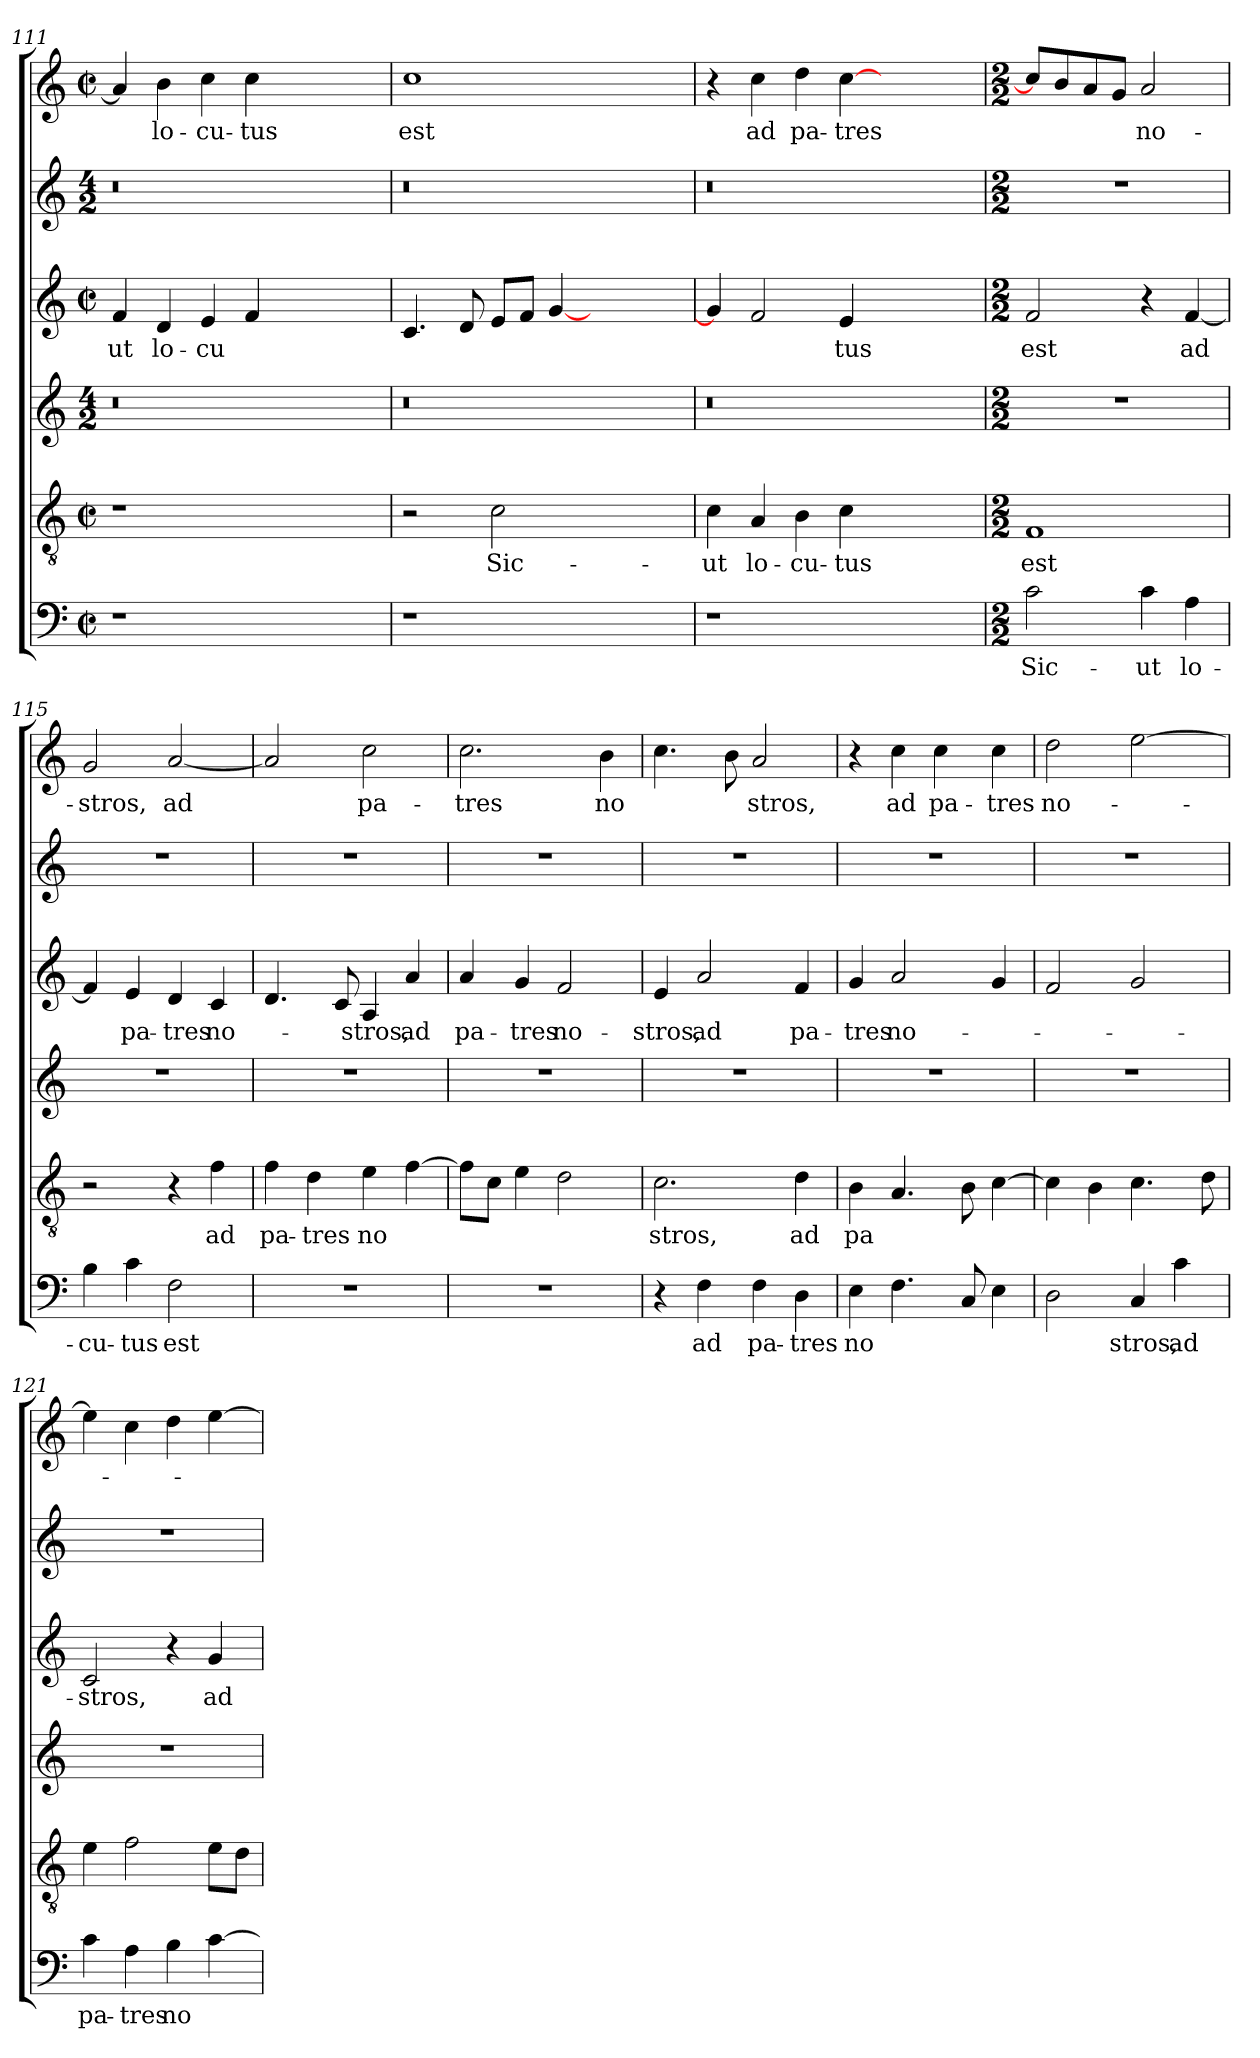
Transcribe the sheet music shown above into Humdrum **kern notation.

**kern	**text	**kern	**text	**kern	**kern	**text	**kern	**kern	**text
*part6	*part6	*part5	*part5	*part4	*part3	*part3	*part2	*part1	*part1
*staff6	*staff6	*staff5	*staff5	*staff4	*staff3	*staff3	*staff2	*staff1	*staff1
*clefF4	*	*clefGv2	*	*clefG2	*clefG2	*	*clefG2	*clefG2	*
*k[]	*	*k[]	*	*k[]	*k[]	*	*k[]	*k[]	*
*C:	*	*C:	*	*C:	*C:	*	*C:	*C:	*
*M2/2	*	*M2/2	*	*M4/2	*M2/2	*	*M4/2	*M2/2	*
*met(c|)	*	*met(c|)	*	*	*met(c|)	*	*	*met(c|)	*
=111	=111	=111	=111	=111	=111	=111	=111	=111	=111
!	!	!	!	!	!	!LO:LY:b	!	!	!
1r	.	1r	.	0r	4f/	-ut	0r	4a/]	.
!	!	!	!	!	!	!LO:LY:b	!	!	!LO:LY:b
.	.	.	.	.	4d/	lo-	.	4b\	lo-
!	!	!	!	!	!	!LO:LY:b	!	!	!LO:LY:b
.	.	.	.	.	4e/	-cu	.	4cc\	-cu-
!	!	!	!	!	!	!	!	!	!LO:LY:b
.	.	.	.	.	4f/	.	.	4cc\	-tus
1ryy	.	1ryy	.	.	1ryy	.	.	1ryy	.
=112	=112	=112	=112	=112	=112	=112	=112	=112	=112
!	!	!	!	!	!	!	!	!	!LO:LY:b
1r	.	2r	.	0r	4.c/	.	0r	1cc	est
.	.	.	.	.	8d/	.	.	.	.
!	!	!	!LO:LY:b	!	!	!	!	!	!
.	.	2c\	Sic-	.	8e/L	.	.	.	.
.	.	.	.	.	8f/J	.	.	.	.
.	.	.	.	.	[4g/	.	.	.	.
1ryy	.	1ryy	.	.	1ryy	.	.	1ryy	.
=113	=113	=113	=113	=113	=113	=113	=113	=113	=113
!	!	!	!LO:LY:b	!	!	!	!	!	!
1r	.	4c\	-ut	0r	4g/]	.	0r	4r	.
!	!	!	!LO:LY:b	!	!	!	!	!	!LO:LY:b
.	.	4A/	lo-	.	2f/	.	.	4cc\	ad
!	!	!	!LO:LY:b	!	!	!	!	!	!LO:LY:b
.	.	4B\	-cu-	.	.	.	.	4dd\	pa-
!	!	!	!LO:LY:b	!	!	!LO:LY:b	!	!	!LO:LY:b
.	.	4c\	-tus	.	4e/	tus	.	[4cc\	-tres
1ryy	.	1ryy	.	.	1ryy	.	.	1ryy	.
!!LO:PB:g=z
=114	=114	=114	=114	=114	=114	=114	=114	=114	=114
*M2/2	*	*M2/2	*	*M2/2	*M2/2	*	*M2/2	*M2/2	*
!	!LO:LY:b	!	!LO:LY:b	!	!	!LO:LY:b	!	!	!
2c\	Sic-	1F	est	1r	2f/	est	1r	8cc/L]	.
.	.	.	.	.	.	.	.	8b/	.
.	.	.	.	.	.	.	.	8a/	.
.	.	.	.	.	.	.	.	8g/J	.
!	!LO:LY:b	!	!	!	!	!	!	!	!LO:LY:b
4c\	-ut	.	.	.	4r	.	.	2a/	no-
!	!LO:LY:b	!	!	!	!	!LO:LY:b	!	!	!
4A\	lo-	.	.	.	[4f/	ad	.	.	.
=115	=115	=115	=115	=115	=115	=115	=115	=115	=115
!	!LO:LY:b	!	!	!	!	!	!	!	!LO:LY:b
4B\	-cu-	2r	.	1r	4f/]	.	1r	2g/	-stros,
!	!LO:LY:b	!	!	!	!	!LO:LY:b	!	!	!
4c\	-tus	.	.	.	4e/	pa-	.	.	.
!	!LO:LY:b	!	!	!	!	!LO:LY:b	!	!	!LO:LY:b
2F\	est	4r	.	.	4d/	-tres	.	[2a/	ad
!	!	!	!LO:LY:b	!	!	!LO:LY:b	!	!	!
.	.	4f\	ad	.	4c/	no-	.	.	.
=116	=116	=116	=116	=116	=116	=116	=116	=116	=116
!	!	!	!LO:LY:b	!	!	!	!	!	!
1r	.	4f\	pa-	1r	4.d/	.	1r	2a/]	.
!	!	!	!LO:LY:b	!	!	!	!	!	!
.	.	4d\	-tres	.	.	.	.	.	.
.	.	.	.	.	8c/	.	.	.	.
!	!	!	!LO:LY:b	!	!	!LO:LY:b	!	!	!LO:LY:b
.	.	4e\	no	.	4A/	-stros,	.	2cc\	pa-
!	!	!	!	!	!	!LO:LY:b	!	!	!
.	.	[4f\	.	.	4a/	ad	.	.	.
=117	=117	=117	=117	=117	=117	=117	=117	=117	=117
!	!	!	!	!	!	!LO:LY:b	!	!	!LO:LY:b
1r	.	8f\L]	.	1r	4a/	pa-	1r	2.cc\	-tres
.	.	8c\J	.	.	.	.	.	.	.
!	!	!	!	!	!	!LO:LY:b	!	!	!
.	.	4e\	.	.	4g/	-tres	.	.	.
!	!	!	!	!	!	!LO:LY:b	!	!	!
.	.	2d\	.	.	2f/	no-	.	.	.
!	!	!	!	!	!	!	!	!	!LO:LY:b
.	.	.	.	.	.	.	.	4b\	no
=118	=118	=118	=118	=118	=118	=118	=118	=118	=118
!	!	!	!LO:LY:b	!	!	!LO:LY:b	!	!	!
4r	.	2.c\	stros,	1r	4e/	-stros,	1r	4.cc\	.
!	!LO:LY:b	!	!	!	!	!LO:LY:b	!	!	!
4F\	ad	.	.	.	2a/	ad	.	.	.
.	.	.	.	.	.	.	.	8b\	.
!	!LO:LY:b	!	!	!	!	!	!	!	!LO:LY:b
4F\	pa-	.	.	.	.	.	.	2a/	stros,
!	!LO:LY:b	!	!LO:LY:b	!	!	!LO:LY:b	!	!	!
4D\	-tres	4d\	ad	.	4f/	pa-	.	.	.
=119	=119	=119	=119	=119	=119	=119	=119	=119	=119
!	!LO:LY:b	!	!LO:LY:b	!	!	!LO:LY:b	!	!	!
4E\	no	4B\	pa	1r	4g/	-tres	1r	4r	.
!	!	!	!	!	!	!LO:LY:b	!	!	!LO:LY:b
4.F\	.	4.A/	.	.	2a/	no-	.	4cc\	ad
!	!	!	!	!	!	!	!	!	!LO:LY:b
.	.	.	.	.	.	.	.	4cc\	pa-
8C/	.	8B\	.	.	.	.	.	.	.
!	!	!	!	!	!	!	!	!	!LO:LY:b
4E\	.	[4c\	.	.	4g/	.	.	4cc\	-tres
!!LO:LB:g=z
=120	=120	=120	=120	=120	=120	=120	=120	=120	=120
!	!	!	!	!	!	!	!	!	!LO:LY:b
2D\	.	4c\]	.	1r	2f/	.	1r	2dd\	no-
.	.	4B\	.	.	.	.	.	.	.
!	!LO:LY:b	!	!	!	!	!	!	!	!
4C/	stros,	4.c\	.	.	2g/	.	.	[2ee\	.
!	!LO:LY:b	!	!	!	!	!	!	!	!
4c\	ad	.	.	.	.	.	.	.	.
.	.	8d\	.	.	.	.	.	.	.
=121	=121	=121	=121	=121	=121	=121	=121	=121	=121
!	!LO:LY:b	!	!	!	!	!LO:LY:b	!	!	!
4c\	pa-	4e\	.	1r	2c/	-stros,	1r	4ee\]	.
!	!LO:LY:b	!	!	!	!	!	!	!	!
4A\	-tres	2f\	.	.	.	.	.	4cc\	.
!	!LO:LY:b	!	!	!	!	!	!	!	!
4B\	no	.	.	.	4r	.	.	4dd\	.
!	!	!	!	!	!	!LO:LY:b	!	!	!
[4c\	.	8e\L	.	.	4g/	ad-	.	[4ee\	.
.	.	8d\J	.	.	.	.	.	.	.
=	=	=	=	=	=	=	=	=	=
*-	*-	*-	*-	*-	*-	*-	*-	*-	*-
